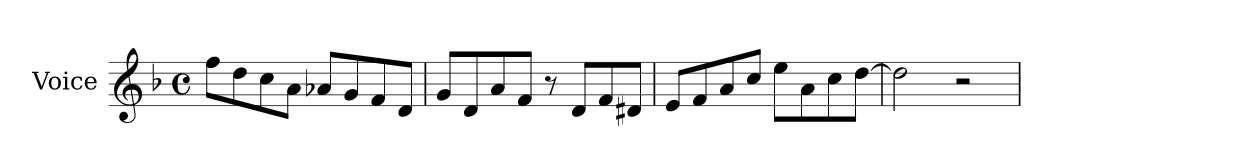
**kern
*part1
*staff1
*I"Voice
*I'Voice
*clefG2
*k[b-]
*M4/4
*met(c)
=1
8ff\L
8dd\
8cc\
8a\J
8a-X/L
8g/
8f/
8d/J
=2
8g/L
8d/
8a/
8f/J
8r
8d/L
8f/
8d#X/J
=3
8e/L
8f/
8a/
8cc/J
8ee\L
8a\
8cc\
[>8dd\J
=4
2dd\]
2rcc
=
*-
